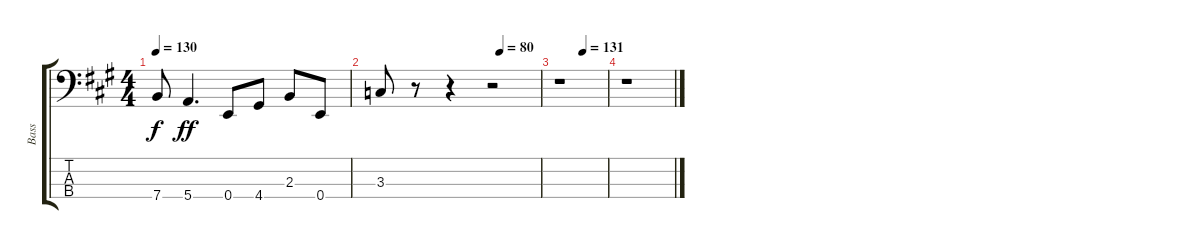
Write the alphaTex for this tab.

\track ("Bass" "Bass") {instrument electricbassfinger}
\staff {score tabs}
\tuning (G2 D2 A1 E1) {hide}
\ts (4 4)
\tempo 130
\clef f4
\ks a
7.4{t}.8{dy f} 5.4.4{d dy ff} 0.4.8 4.4.8 2.3.8 0.4.8 |
\tempo (80 0.75)
3.3.8 r.8 r.4 r.2 |
\tempo (131 0.5)
r.1 |
r.1
